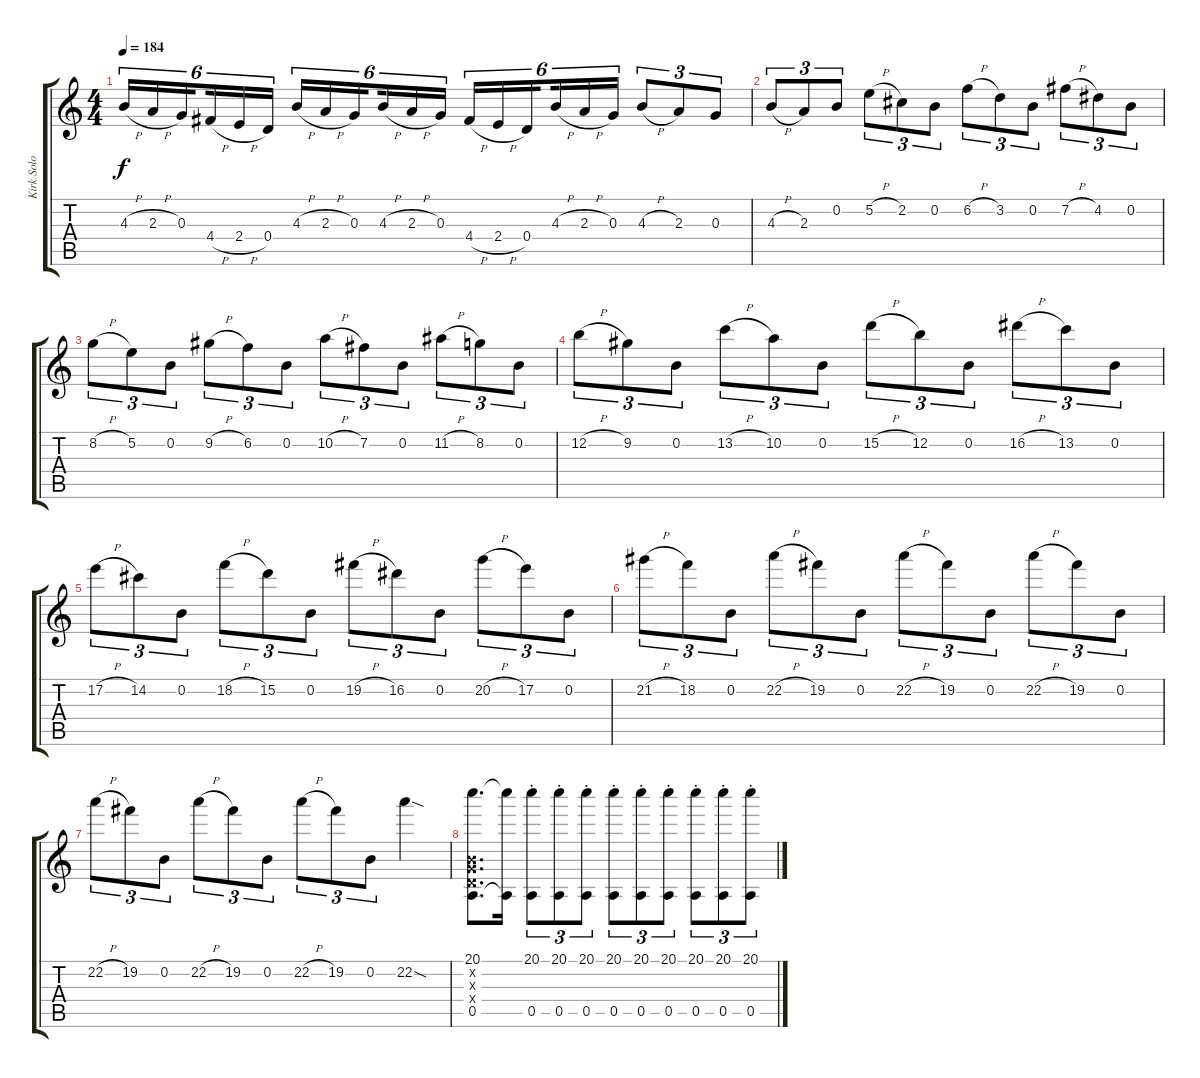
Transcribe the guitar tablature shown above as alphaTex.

\track ("Kirk Solo" "Kirk Solo") {instrument distortionguitar}
\staff {score tabs}
\tuning (E4 B3 G3 D3 A2 D2) {hide}
\ts (4 4)
\tempo 184
\clef g2
\ks c
4.3{h}.16{tu (6 4) dy f} 2.3{h}.16{tu (6 4)} 0.3.16{tu (6 4) beam splitsecondary} 4.4{h}.16{tu (6 4)} 2.4{h}.16{tu (6 4)} 0.4.16{tu (6 4)} 4.3{h}.16{tu (6 4)} 2.3{h}.16{tu (6 4)} 0.3.16{tu (6 4) beam splitsecondary} 4.3{h}.16{tu (6 4)} 2.3{h}.16{tu (6 4)} 0.3.16{tu (6 4)} 4.4{h}.16{tu (6 4)} 2.4{h}.16{tu (6 4)} 0.4.16{tu (6 4) beam splitsecondary} 4.3{h}.16{tu (6 4)} 2.3{h}.16{tu (6 4)} 0.3.16{tu (6 4)} 4.3{h}.8{tu (3 2)} 2.3.8{tu (3 2)} 0.3.8{tu (3 2)} |
4.3{h}.8{tu (3 2)} 2.3.8{tu (3 2)} 0.2.8{tu (3 2)} 5.2{h}.8{tu (3 2)} 2.2.8{tu (3 2)} 0.2.8{tu (3 2)} 6.2{h}.8{tu (3 2)} 3.2.8{tu (3 2)} 0.2.8{tu (3 2)} 7.2{h}.8{tu (3 2)} 4.2.8{tu (3 2)} 0.2.8{tu (3 2)} |
8.2{h}.8{tu (3 2)} 5.2.8{tu (3 2)} 0.2.8{tu (3 2)} 9.2{h}.8{tu (3 2)} 6.2.8{tu (3 2)} 0.2.8{tu (3 2)} 10.2{h}.8{tu (3 2)} 7.2.8{tu (3 2)} 0.2.8{tu (3 2)} 11.2{h}.8{tu (3 2)} 8.2.8{tu (3 2)} 0.2.8{tu (3 2)} |
12.2{h}.8{tu (3 2)} 9.2.8{tu (3 2)} 0.2.8{tu (3 2)} 13.2{h}.8{tu (3 2)} 10.2.8{tu (3 2)} 0.2.8{tu (3 2)} 15.2{h}.8{tu (3 2)} 12.2.8{tu (3 2)} 0.2.8{tu (3 2)} 16.2{h}.8{tu (3 2)} 13.2.8{tu (3 2)} 0.2.8{tu (3 2)} |
17.2{h}.8{tu (3 2)} 14.2.8{tu (3 2)} 0.2.8{tu (3 2)} 18.2{h}.8{tu (3 2)} 15.2.8{tu (3 2)} 0.2.8{tu (3 2)} 19.2{h}.8{tu (3 2)} 16.2.8{tu (3 2)} 0.2.8{tu (3 2)} 20.2{h}.8{tu (3 2)} 17.2.8{tu (3 2)} 0.2.8{tu (3 2)} |
21.2{h}.8{tu (3 2)} 18.2.8{tu (3 2)} 0.2.8{tu (3 2)} 22.2{h}.8{tu (3 2)} 19.2.8{tu (3 2)} 0.2.8{tu (3 2)} 22.2{h}.8{tu (3 2)} 19.2.8{tu (3 2)} 0.2.8{tu (3 2)} 22.2{h}.8{tu (3 2)} 19.2.8{tu (3 2)} 0.2.8{tu (3 2)} |
22.2{h}.8{tu (3 2)} 19.2.8{tu (3 2)} 0.2.8{tu (3 2)} 22.2{h}.8{tu (3 2)} 19.2.8{tu (3 2)} 0.2.8{tu (3 2)} 22.2{h}.8{tu (3 2)} 19.2.8{tu (3 2)} 0.2.8{tu (3 2)} 22.2{sod}.4 |
(20.1 0.2{x} 0.3{x} 0.4{x} 0.5).8{d} (20.1{t} 0.5{t}).16 (20.1{st} 0.5{st}).8{tu (3 2)} (20.1{st} 0.5{st}).8{tu (3 2)} (20.1{st} 0.5{st}).8{tu (3 2)} (20.1{st} 0.5{st}).8{tu (3 2)} (20.1{st} 0.5{st}).8{tu (3 2)} (20.1{st} 0.5{st}).8{tu (3 2)} (20.1{st} 0.5{st}).8{tu (3 2)} (20.1{st} 0.5{st}).8{tu (3 2)} (20.1{st} 0.5{st}).8{tu (3 2)}
